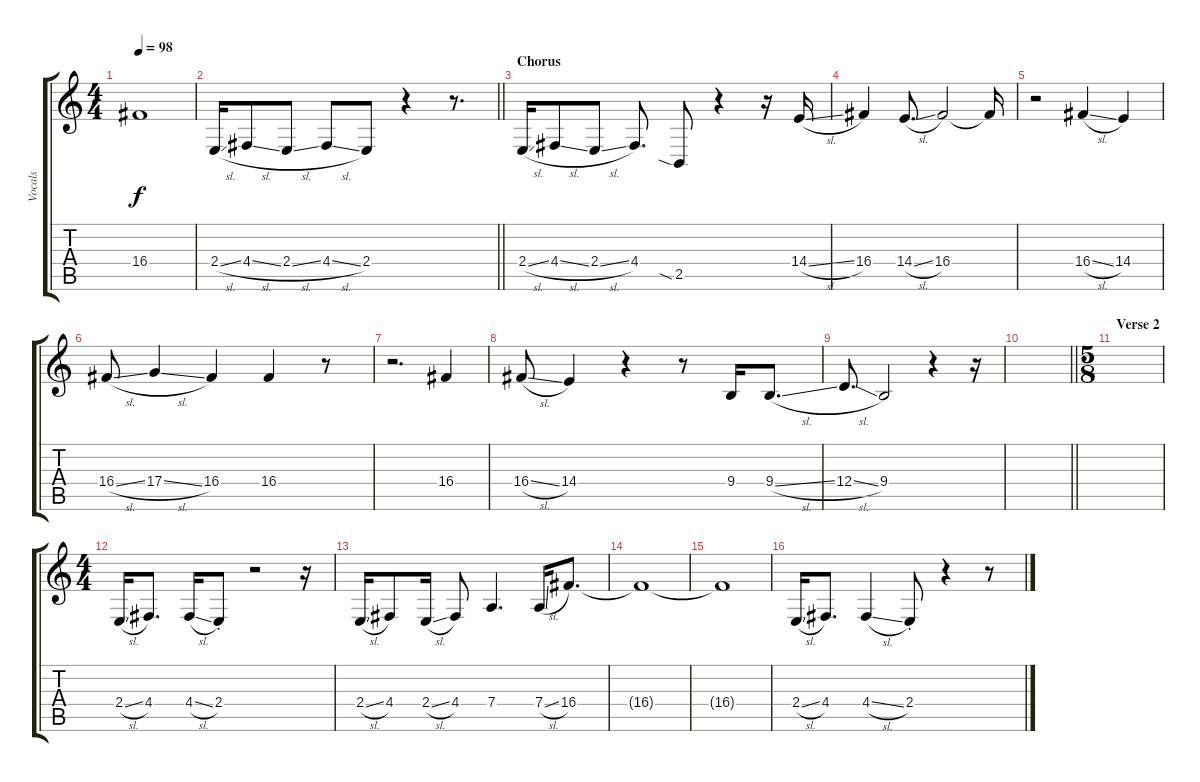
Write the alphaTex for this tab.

\track ("Vocals" "Vocals") {instrument clarinet}
\staff {score tabs}
\tuning (E4 B3 G3 D3 A2 E2) {hide}
\ts (4 4)
\tempo 98
\clef g2
\ks c
16.4{t}.1{dy f} |
\barLineRight lightlight
2.4{sl}.16 4.4{sl}.8 2.4{sl}.8 4.4{sl}.8 2.4.8 r.4 r.8{d} |
\section ("" "Chorus")
2.4{sl}.16 4.4{sl}.8 2.4{sl}.8 4.4.8{d} 2.5{sia}.8 r.4 r.16 14.4{sl}.16{volume 12 instrument altosax} |
16.4.4 14.4{sl}.8{d} 16.4.2 16.4{t}.16 |
r.2 16.4{sl}.4 14.4.4 |
16.4{sl}.8 17.4{sl}.4 16.4.4 16.4.4 r.8 |
r.2{d} 16.4.4 |
16.4{sl}.8 14.4.4 r.4 r.8 9.4.16 9.4{sl}.8{d} |
12.4{sl}.8{d} 9.4.2 r.4 r.16 |
\barLineRight lightlight
|
\ts (5 8)
\section ("" "Verse 2")
|
\ts (4 4)
2.4{sl}.16{instrument clarinet} 4.4.8{d} 4.4{sl}.16 2.4{st}.8 r.2 r.16 |
2.4{sl}.16 4.4.8 2.4{sl}.16 4.4.8 7.4.4{d} 7.4{sl}.16 16.4.8{d} |
16.4{t}.1 |
16.4{t}.1 |
2.4{sl}.16 4.4.8{d} 4.4{sl}.4 2.4{st}.8 r.4 r.8
